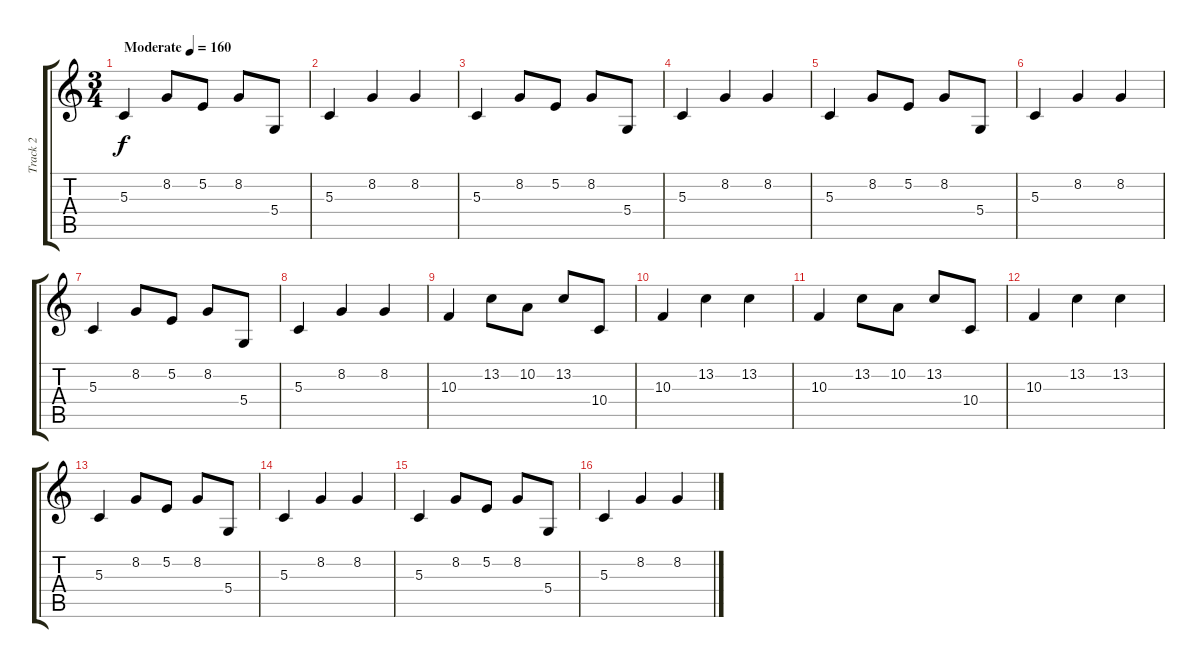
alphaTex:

\track ("Track 2" "Track 2") {instrument tubularbells}
\staff {score tabs}
\tuning (E4 B3 G3 D3 A2 E2) {hide}
\ts (3 4)
\tempo (160 "Moderate")
\clef g2
\ks c
5.3.4{dy f instrument tubularbells} 8.2.8 5.2.8 8.2.8 5.4.8 |
5.3.4 8.2.4 8.2.4 |
5.3.4 8.2.8 5.2.8 8.2.8 5.4.8 |
5.3.4 8.2.4 8.2.4 |
5.3.4 8.2.8 5.2.8 8.2.8 5.4.8 |
5.3.4 8.2.4 8.2.4 |
5.3.4 8.2.8 5.2.8 8.2.8 5.4.8 |
5.3.4 8.2.4 8.2.4 |
10.3.4 13.2.8 10.2.8 13.2.8 10.4.8 |
10.3.4 13.2.4 13.2.4 |
10.3.4 13.2.8 10.2.8 13.2.8 10.4.8 |
10.3.4 13.2.4 13.2.4 |
5.3.4 8.2.8 5.2.8 8.2.8 5.4.8 |
5.3.4 8.2.4 8.2.4 |
5.3.4 8.2.8 5.2.8 8.2.8 5.4.8 |
5.3.4 8.2.4 8.2.4
